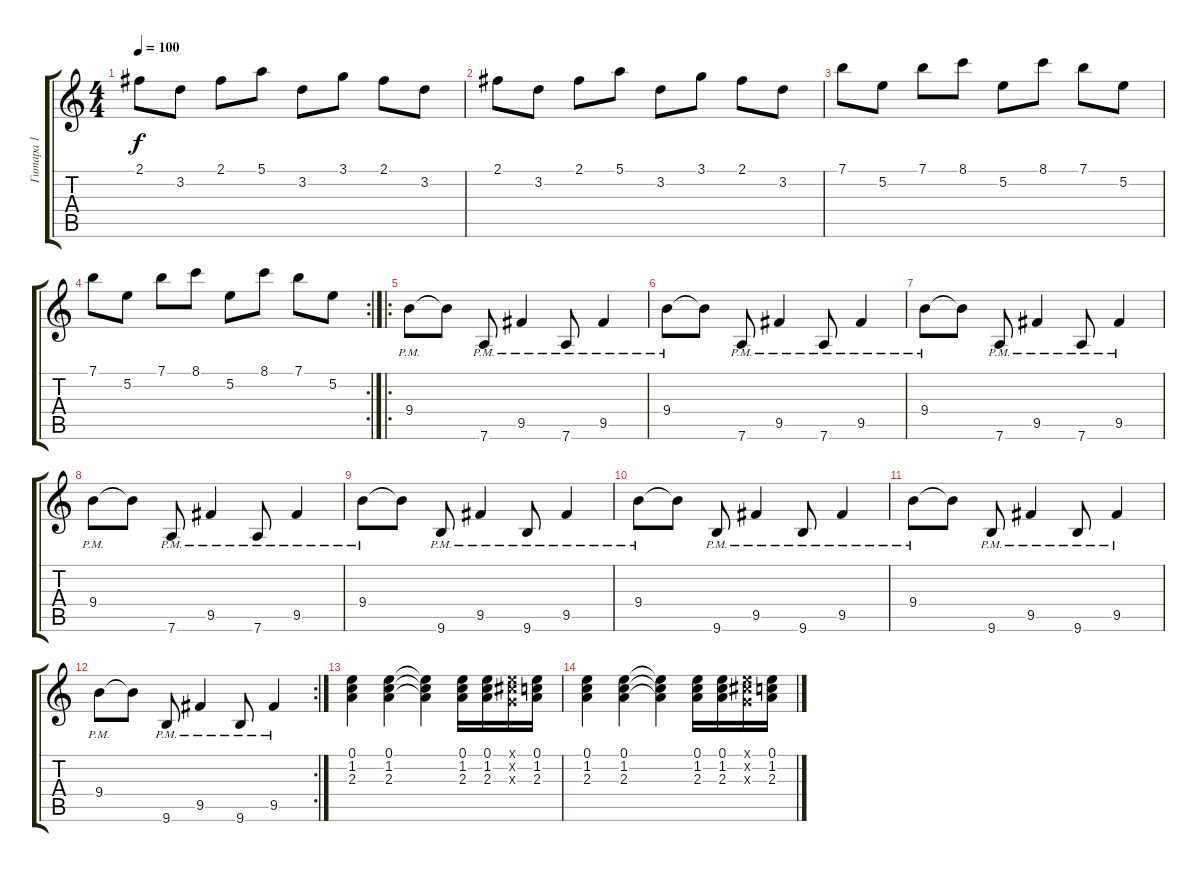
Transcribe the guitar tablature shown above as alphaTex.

\track ("Гитара 1" "Гитара 1") {instrument electricguitarclean}
\staff {score tabs}
\tuning (E4 B3 G3 D3 A2 D2) {hide}
\ts (4 4)
\tempo 100
\clef g2
\ks c
2.1.8{dy f} 3.2.8 2.1.8 5.1.8 3.2.8 3.1.8 2.1.8 3.2.8 |
2.1.8 3.2.8 2.1.8 5.1.8 3.2.8 3.1.8 2.1.8 3.2.8 |
7.1.8 5.2.8 7.1.8 8.1.8 5.2.8 8.1.8 7.1.8 5.2.8 |
\rc 2
7.1.8 5.2.8 7.1.8 8.1.8 5.2.8 8.1.8 7.1.8 5.2.8 |
\ro
9.4{pm}.8 9.4{t}.8 7.6{pm}.8 9.5{pm}.4 7.6{pm}.8 9.5{pm}.4 |
9.4{pm}.8 9.4{t}.8 7.6{pm}.8 9.5{pm}.4 7.6{pm}.8 9.5{pm}.4 |
9.4{pm}.8 9.4{t}.8 7.6{pm}.8 9.5{pm}.4 7.6{pm}.8 9.5{pm}.4 |
9.4{pm}.8 9.4{t}.8 7.6{pm}.8 9.5{pm}.4 7.6{pm}.8 9.5{pm}.4 |
9.4{pm}.8 9.4{t}.8 9.6{pm}.8 9.5{pm}.4 9.6{pm}.8 9.5{pm}.4 |
9.4{pm}.8 9.4{t}.8 9.6{pm}.8 9.5{pm}.4 9.6{pm}.8 9.5{pm}.4 |
9.4{pm}.8 9.4{t}.8 9.6{pm}.8 9.5{pm}.4 9.6{pm}.8 9.5{pm}.4 |
\rc 2
9.4{pm}.8 9.4{t}.8 9.6{pm}.8 9.5{pm}.4 9.6{pm}.8 9.5{pm}.4 |
(0.1 1.2 2.3).4 (0.1 1.2 2.3).4 (0.1{t} 1.2{t} 2.3{t}).4 (0.1 1.2 2.3).16 (0.1 1.2 2.3).16 (0.1{x} 2.2{x} 0.3{x}).16 (0.1 1.2 2.3).16 |
(0.1 1.2 2.3).4 (0.1 1.2 2.3).4 (0.1{t} 1.2{t} 2.3{t}).4 (0.1 1.2 2.3).16 (0.1 1.2 2.3).16 (0.1{x} 2.2{x} 0.3{x}).16 (0.1 1.2 2.3).16
